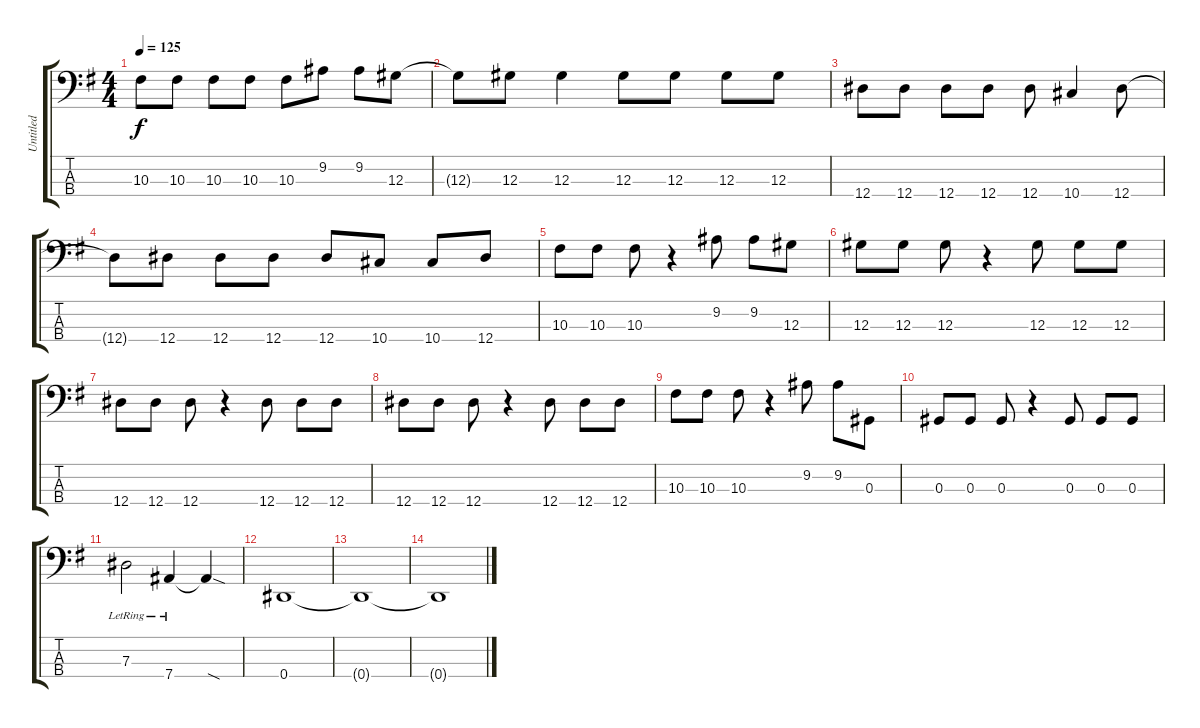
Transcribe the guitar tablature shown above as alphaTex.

\track ("Untitled" "Untitled") {instrument electricbasspick}
\staff {score tabs}
\tuning (Gb2 Db2 Ab1 Eb1) {hide}
\ts (4 4)
\tempo 125
\clef f4
\ks g
10.3.8{dy f} 10.3.8 10.3.8 10.3.8 10.3.8 9.2.8 9.2.8 12.3.8 |
12.3{t}.8 12.3.8 12.3.4 12.3.8 12.3.8 12.3.8 12.3.8 |
12.4.8 12.4.8 12.4.8 12.4.8 12.4.8 10.4.4 12.4.8 |
12.4{t}.8 12.4.8 12.4.8 12.4.8 12.4.8 10.4.8 10.4.8 12.4.8 |
10.3.8 10.3.8 10.3.8 r.4 9.2.8 9.2.8 12.3.8 |
12.3.8 12.3.8 12.3.8 r.4 12.3.8 12.3.8 12.3.8 |
12.4.8 12.4.8 12.4.8 r.4 12.4.8 12.4.8 12.4.8 |
12.4.8 12.4.8 12.4.8 r.4 12.4.8 12.4.8 12.4.8 |
10.3.8 10.3.8 10.3.8 r.4 9.2.8 9.2.8 0.3.8 |
0.3.8 0.3.8 0.3.8 r.4 0.3.8 0.3.8 0.3.8 |
7.3{lr}.2 7.4{lr}.4 7.4{sod t}.4 |
0.4.1 |
0.4{t}.1 |
0.4{t}.1
